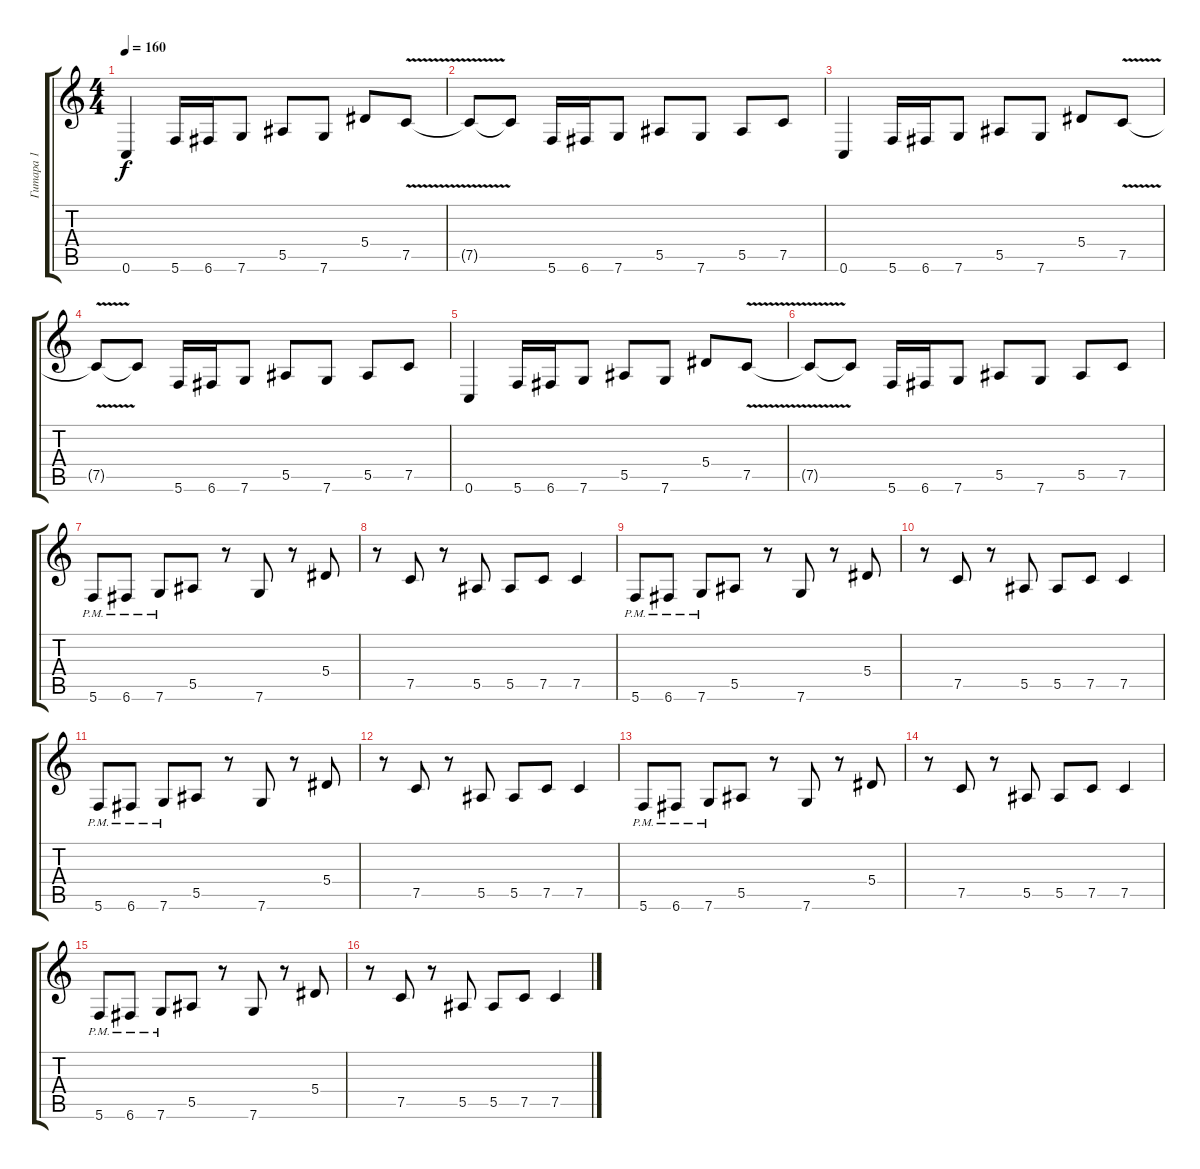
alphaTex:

\track ("Гитара 1" "Гитара 1") {instrument overdrivenguitar}
\staff {score tabs}
\tuning (C4 G3 Eb3 Bb2 F2 C2) {hide}
\ts (4 4)
\tempo 160
\clef g2
\ks c
0.6.4{dy f} 5.6.16 6.6.16 7.6.8 5.5.8 7.6.8 5.4.8 7.5{v}.8 |
7.5{t}.8 7.5{t}.8 5.6.16 6.6.16 7.6.8 5.5.8 7.6.8 5.5.8 7.5.8 |
0.6.4 5.6.16 6.6.16 7.6.8 5.5.8 7.6.8 5.4.8 7.5{v}.8 |
7.5{t}.8 7.5{t}.8 5.6.16 6.6.16 7.6.8 5.5.8 7.6.8 5.5.8 7.5.8 |
0.6.4 5.6.16 6.6.16 7.6.8 5.5.8 7.6.8 5.4.8 7.5{v}.8 |
7.5{t}.8 7.5{t}.8 5.6.16 6.6.16 7.6.8 5.5.8 7.6.8 5.5.8 7.5.8 |
5.6{pm}.8 6.6{pm}.8 7.6{pm}.8 5.5.8 r.8 7.6.8 r.8 5.4.8 |
r.8 7.5.8 r.8 5.5.8 5.5.8 7.5.8 7.5.4 |
5.6{pm}.8 6.6{pm}.8 7.6{pm}.8 5.5.8 r.8 7.6.8 r.8 5.4.8 |
r.8 7.5.8 r.8 5.5.8 5.5.8 7.5.8 7.5.4 |
5.6{pm}.8 6.6{pm}.8 7.6{pm}.8 5.5.8 r.8 7.6.8 r.8 5.4.8 |
r.8 7.5.8 r.8 5.5.8 5.5.8 7.5.8 7.5.4 |
5.6{pm}.8 6.6{pm}.8 7.6{pm}.8 5.5.8 r.8 7.6.8 r.8 5.4.8 |
r.8 7.5.8 r.8 5.5.8 5.5.8 7.5.8 7.5.4 |
5.6{pm}.8 6.6{pm}.8 7.6{pm}.8 5.5.8 r.8 7.6.8 r.8 5.4.8 |
r.8 7.5.8 r.8 5.5.8 5.5.8 7.5.8 7.5.4
